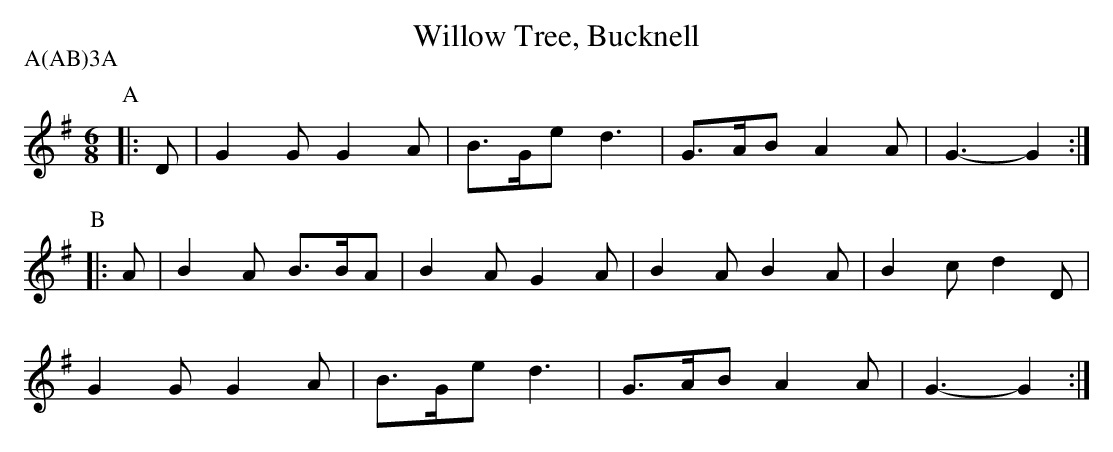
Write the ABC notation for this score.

X:1
T:Willow Tree, Bucknell
M:6/8
L:1/8
P:A(AB)3A
K:G
P:A
|:D|G2G G2A |B>Ge d3|G>AB A2A|G3- G2:|
P:B
|:A|B2A B>BA|B2A G2A|B2A  B2A|B2c d2D|
G2G G2A |B>Ge d3|G>AB A2A|G3- G2:|
